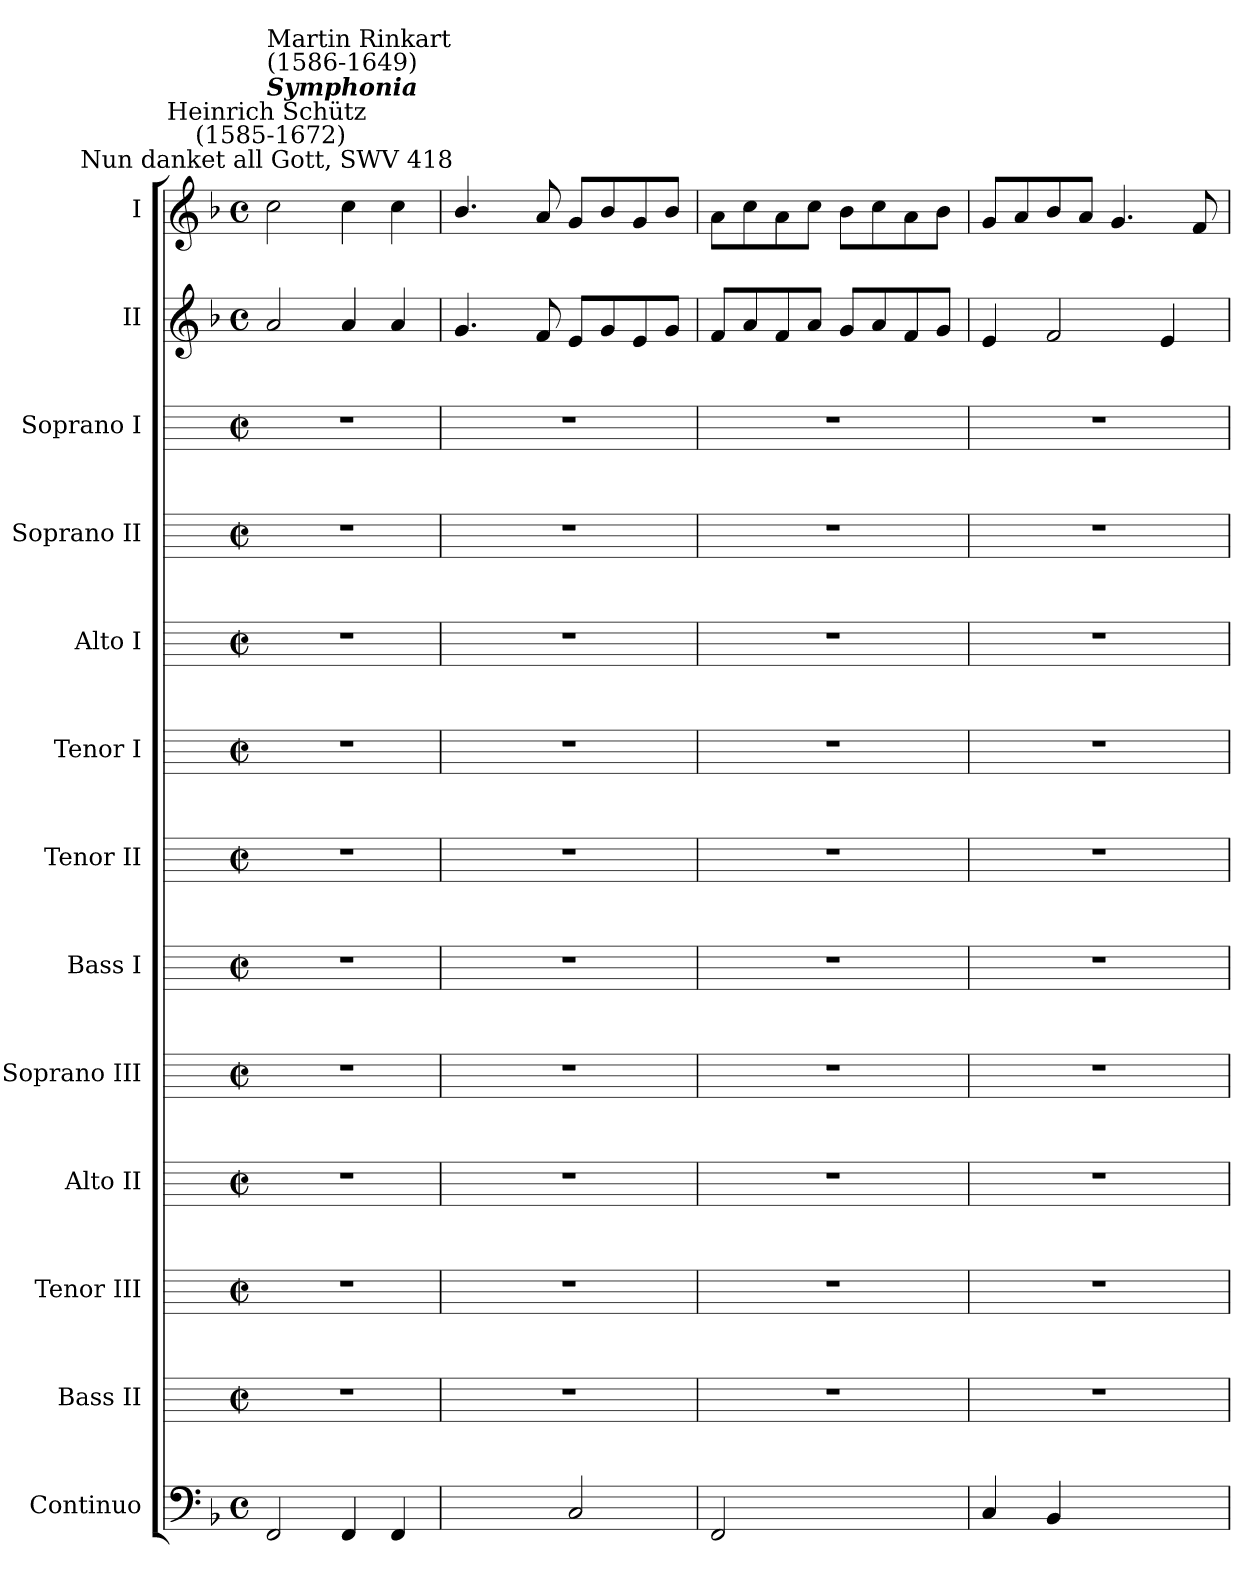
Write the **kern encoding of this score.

**kern	**text	**kern	**kern	**kern	**kern	**kern	**kern	**kern	**kern	**kern	**kern	**kern	**kern
*part13	*part13	*part12	*part11	*part10	*part9	*part8	*part7	*part6	*part5	*part4	*part3	*part2	*part1
*staff13	*staff13	*staff12	*staff11	*staff10	*staff9	*staff8	*staff7	*staff6	*staff5	*staff4	*staff3	*staff2	*staff1
*I"Continuo	*	*I"Bass II	*I"Tenor III	*I"Alto II	*I"Soprano III	*I"Bass I	*I"Tenor II	*I"Tenor I	*I"Alto I	*I"Soprano II	*I"Soprano I	*I"II	*I"I
*	*	*I'B	*I'T	*I'A	*I'S	*I'B I	*I'T II	*I'T I	*I'A I	*I'S II	*I'S I	*I'II	*I'I
*clefF4	*	*	*	*	*	*	*	*	*	*	*	*clefG2	*clefG2
*	*	*ITrd4c7	*ITrd4c7	*ITrd4c7	*ITrd4c7	*	*	*	*	*	*	*	*
*k[b-]	*	*	*	*	*	*	*	*	*	*	*	*k[b-]	*k[b-]
*F:	*	*	*	*	*	*	*	*	*	*	*	*F:	*F:
*M4/4	*	*M2/2	*M2/2	*M2/2	*M2/2	*M2/2	*M2/2	*M2/2	*M2/2	*M2/2	*M2/2	*M4/4	*M4/4
*met(c)	*	*met(c|)	*met(c|)	*met(c|)	*met(c|)	*met(c|)	*met(c|)	*met(c|)	*met(c|)	*met(c|)	*met(c|)	*met(c)	*met(c)
=1	=1	=1	=1	=1	=1	=1	=1	=1	=1	=1	=1	=1	=1
!	!	!	!	!	!	!	!	!	!	!	!	!	!LO:TX:a:cj:t=Nun danket all Gott, SWV 418
!	!	!	!	!	!	!	!	!	!	!	!	!	!LO:TX:a:cj:t=Heinrich Schütz\n (1585-1672)
!	!	!	!	!	!	!	!	!	!	!	!	!	!LO:TX:a:Bi:t=Symphonia
!	!	!	!	!	!	!	!	!	!	!	!	!	!LO:TX:a:t=Martin Rinkart\n(1586-1649)
2FF	.	1r	1r	1r	1r	1r	1r	1r	1r	1r	1r	2a	2cc
4FF	.	.	.	.	.	.	.	.	.	.	.	4a	4cc
4FF	.	.	.	.	.	.	.	.	.	.	.	4a	4cc
=2	=2	=2	=2	=2	=2	=2	=2	=2	=2	=2	=2	=2	=2
!	!LO:LY:b	!	!	!	!	!	!	!	!	!	!	!	!
[4BB-yy	6	1r	1r	1r	1r	1r	1r	1r	1r	1r	1r	4.g	4.b-/
!	!LO:LY:b	!	!	!	!	!	!	!	!	!	!	!	!
4BB-yy]	5	.	.	.	.	.	.	.	.	.	.	.	.
.	.	.	.	.	.	.	.	.	.	.	.	8f	8a
2C	.	.	.	.	.	.	.	.	.	.	.	8eL	8gL
.	.	.	.	.	.	.	.	.	.	.	.	8g	8b-
.	.	.	.	.	.	.	.	.	.	.	.	8e	8g
.	.	.	.	.	.	.	.	.	.	.	.	8gJ	8b-J
=3	=3	=3	=3	=3	=3	=3	=3	=3	=3	=3	=3	=3	=3
2FF	.	1r	1r	1r	1r	1r	1r	1r	1r	1r	1r	8fL	8aL
.	.	.	.	.	.	.	.	.	.	.	.	8a	8cc
.	.	.	.	.	.	.	.	.	.	.	.	8f	8a
.	.	.	.	.	.	.	.	.	.	.	.	8aJ	8ccJ
!	!LO:LY:b	!	!	!	!	!	!	!	!	!	!	!	!
[4BB-yy	6	.	.	.	.	.	.	.	.	.	.	8gL	8b-L
.	.	.	.	.	.	.	.	.	.	.	.	8a	8cc
!	!LO:LY:b	!	!	!	!	!	!	!	!	!	!	!	!
4BB-yy]	5	.	.	.	.	.	.	.	.	.	.	8f	8a
.	.	.	.	.	.	.	.	.	.	.	.	8gJ	8b-J
=4	=4	=4	=4	=4	=4	=4	=4	=4	=4	=4	=4	=4	=4
4C	.	1r	1r	1r	1r	1r	1r	1r	1r	1r	1r	4e	8gL
.	.	.	.	.	.	.	.	.	.	.	.	.	8a
4BB-	.	.	.	.	.	.	.	.	.	.	.	2f	8b-
.	.	.	.	.	.	.	.	.	.	.	.	.	8aJ
!	!LO:LY:b	!	!	!	!	!	!	!	!	!	!	!	!
[4Cyy	4	.	.	.	.	.	.	.	.	.	.	.	4.g
!	!LO:LY:b	!	!	!	!	!	!	!	!	!	!	!	!
4Cyy]	3	.	.	.	.	.	.	.	.	.	.	4e	.
.	.	.	.	.	.	.	.	.	.	.	.	.	8f
=	=	=	=	=	=	=	=	=	=	=	=	=	=
*-	*-	*-	*-	*-	*-	*-	*-	*-	*-	*-	*-	*-	*-
